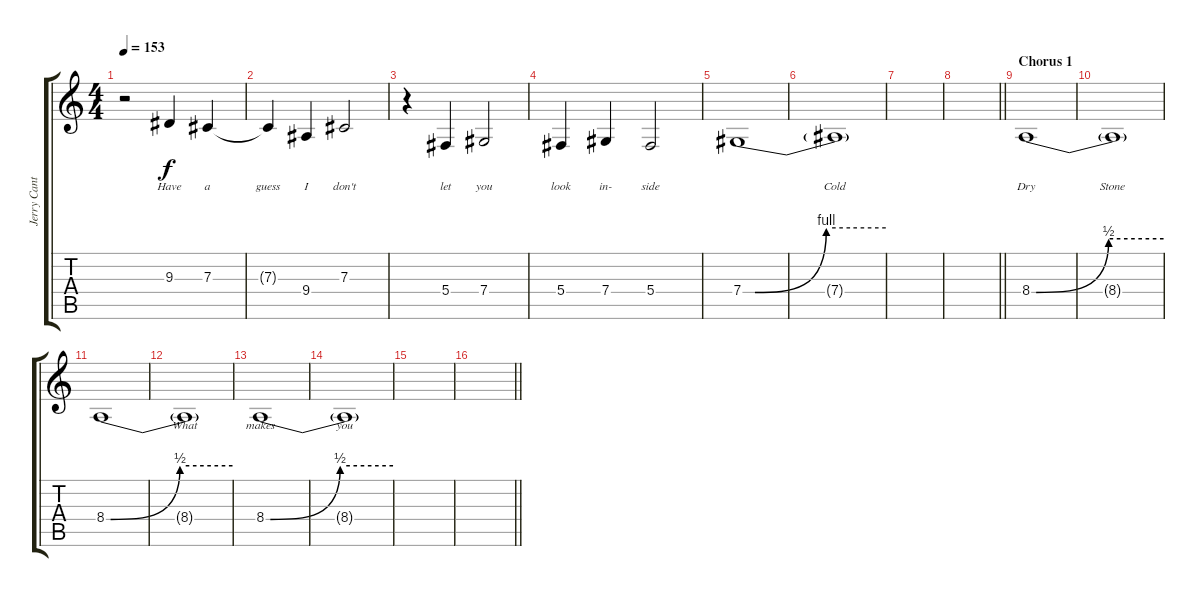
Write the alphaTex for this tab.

\track ("Jerry Cantrell - Vocals" "Jerry Cant") {instrument lead2sawtooth}
\staff {score tabs}
\tuning (Eb4 Bb3 Gb3 Db3 Ab2 Db2) {hide}
\ts (4 4)
\tempo 153
\clef g2
\ks c
r.2{dy f} 9.3.4{lyrics (0 "Have") lyrics (1 "") lyrics (2 "") lyrics (3 "") lyrics (4 "")} 7.3.4{lyrics (0 "a") lyrics (1 "") lyrics (2 "") lyrics (3 "") lyrics (4 "")} |
7.3{t}.4{lyrics (0 "guess") lyrics (1 "") lyrics (2 "") lyrics (3 "") lyrics (4 "")} 9.4.4{lyrics (0 "I") lyrics (1 "") lyrics (2 "") lyrics (3 "") lyrics (4 "")} 7.3.2{lyrics (0 "don't") lyrics (1 "") lyrics (2 "") lyrics (3 "") lyrics (4 "")} |
r.4 5.4.4{lyrics (0 "let") lyrics (1 "") lyrics (2 "") lyrics (3 "") lyrics (4 "")} 7.4.2{lyrics (0 "you") lyrics (1 "") lyrics (2 "") lyrics (3 "") lyrics (4 "")} |
5.4.4{lyrics (0 "look") lyrics (1 "") lyrics (2 "") lyrics (3 "") lyrics (4 "")} 7.4.4{lyrics (0 "in-") lyrics (1 "") lyrics (2 "") lyrics (3 "") lyrics (4 "")} 5.4.2{lyrics (0 "side") lyrics (1 "") lyrics (2 "") lyrics (3 "") lyrics (4 "")} |
7.4{be (custom 0 0 5 0 35 4 45 4 60 4)}.1{lyrics (0 "") lyrics (1 "") lyrics (2 "") lyrics (3 "") lyrics (4 "")} |
7.4{t}.1{lyrics (0 "Cold") lyrics (1 "") lyrics (2 "") lyrics (3 "") lyrics (4 "")} |
|
\barLineRight lightlight
|
\section ("" "Chorus 1")
8.4{be (custom 0 0 2 0 35 2 60 2)}.1{lyrics (0 "Dry") lyrics (1 "") lyrics (2 "") lyrics (3 "") lyrics (4 "")} |
8.4{t}.1{lyrics (0 "Stone") lyrics (1 "") lyrics (2 "") lyrics (3 "") lyrics (4 "")} |
8.4{be (custom 0 0 2 0 35 2 60 2)}.1{lyrics (0 "") lyrics (1 "") lyrics (2 "") lyrics (3 "") lyrics (4 "")} |
8.4{t}.1{lyrics (0 "What") lyrics (1 "") lyrics (2 "") lyrics (3 "") lyrics (4 "")} |
8.4{be (custom 0 0 2 0 35 2 60 2)}.1{lyrics (0 "makes") lyrics (1 "") lyrics (2 "") lyrics (3 "") lyrics (4 "")} |
8.4{t}.1{lyrics (0 "you") lyrics (1 "") lyrics (2 "") lyrics (3 "") lyrics (4 "")} |
|
\barLineRight lightlight
